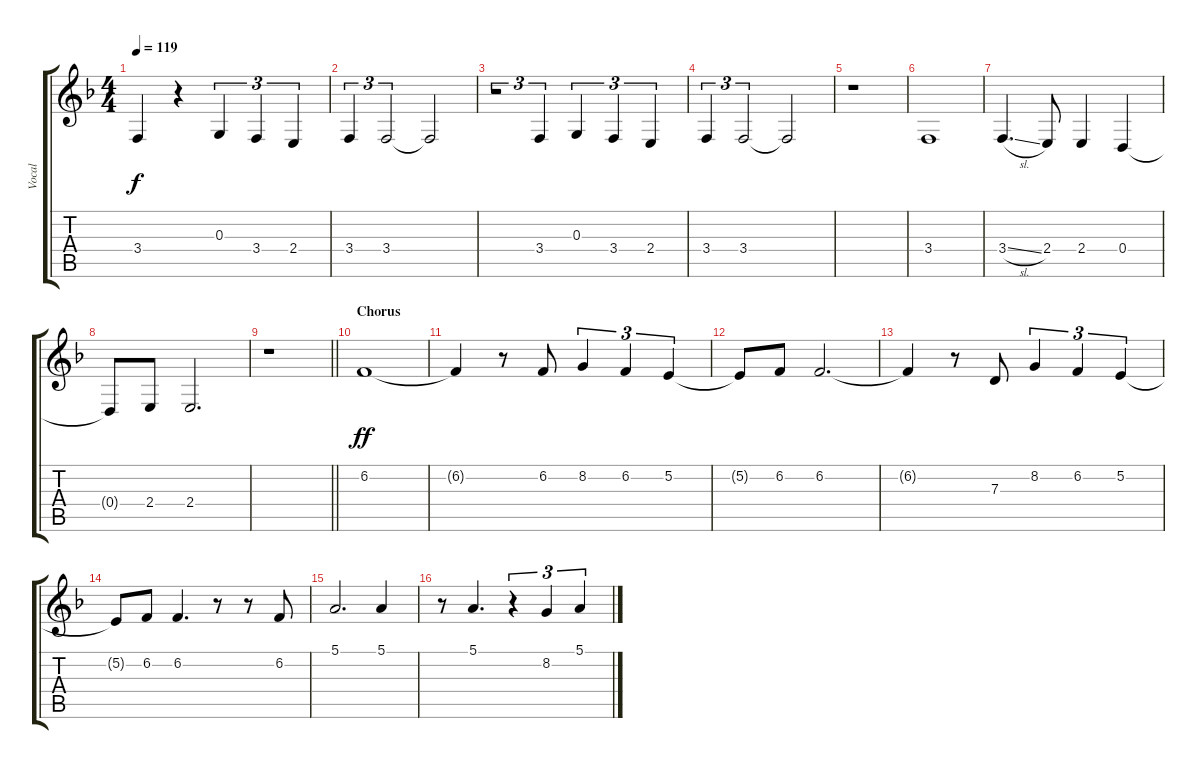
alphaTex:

\track ("Vocal" "Vocal") {instrument tenorsax}
\staff {score tabs}
\tuning (E4 B3 G3 D3 A2 E2) {hide}
\ts (4 4)
\tempo 119
\clef g2
\ks dminor
3.4{t}.4{dy f} r.4 0.3.4{tu (3 2)} 3.4.4{tu (3 2)} 2.4.4{tu (3 2)} |
3.4.4{tu (3 2)} 3.4.2{tu (3 2)} 3.4{t}.2 |
r.2{tu (3 2)} 3.4.4{tu (3 2)} 0.3.4{tu (3 2)} 3.4.4{tu (3 2)} 2.4.4{tu (3 2)} |
3.4.4{tu (3 2)} 3.4.2{tu (3 2)} 3.4{t}.2 |
r.1 |
3.4.1 |
3.4{sl}.4{d} 2.4.8 2.4.4 0.4.4 |
0.4{t}.8 2.4.8 2.4.2{d} |
\barLineRight lightlight
r.1 |
\section ("" "Chorus")
6.2.1{dy ff} |
6.2{t}.4 r.8 6.2.8 8.2.4{tu (3 2)} 6.2.4{tu (3 2)} 5.2.4{tu (3 2)} |
5.2{t}.8 6.2.8 6.2.2{d} |
6.2{t}.4 r.8 7.3.8 8.2.4{tu (3 2)} 6.2.4{tu (3 2)} 5.2.4{tu (3 2)} |
5.2{t}.8 6.2.8 6.2.4{d} r.8 r.8 6.2.8 |
5.1.2{d} 5.1.4 |
r.8 5.1.4{d} r.4{tu (3 2)} 8.2.4{tu (3 2)} 5.1.4{tu (3 2)}
